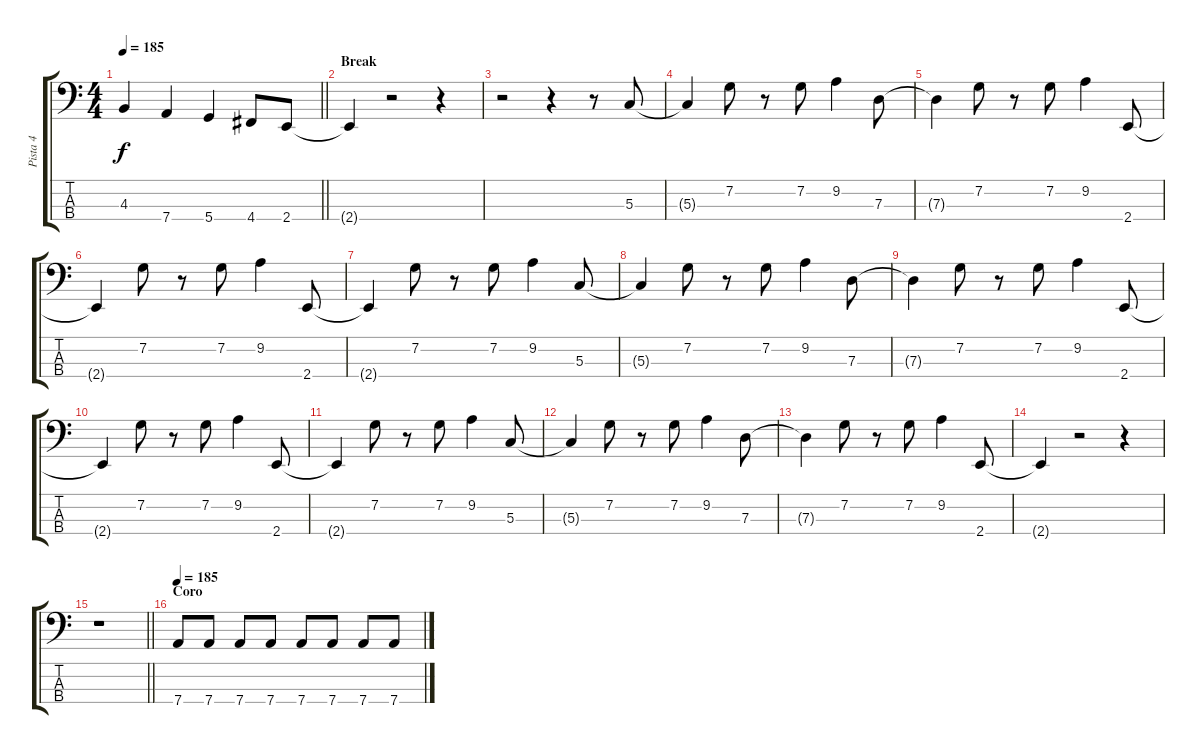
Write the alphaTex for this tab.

\track ("Pista 4" "Pista 4") {instrument electricbassfinger}
\staff {score tabs}
\tuning (F2 C2 G1 D1) {hide}
\ts (4 4)
\tempo 185
\clef f4
\barLineRight lightlight
\ks c
4.3.4{dy f} 7.4.4 5.4.4 4.4.8 2.4.8 |
\section ("" "Break")
2.4{t}.4 r.2 r.4 |
r.2 r.4 r.8 5.3.8 |
5.3{t}.4 7.2.8 r.8 7.2.8 9.2.4 7.3.8 |
7.3{t}.4 7.2.8 r.8 7.2.8 9.2.4 2.4.8 |
2.4{t}.4 7.2.8 r.8 7.2.8 9.2.4 2.4.8 |
2.4{t}.4 7.2.8 r.8 7.2.8 9.2.4 5.3.8 |
5.3{t}.4 7.2.8 r.8 7.2.8 9.2.4 7.3.8 |
7.3{t}.4 7.2.8 r.8 7.2.8 9.2.4 2.4.8 |
2.4{t}.4 7.2.8 r.8 7.2.8 9.2.4 2.4.8 |
2.4{t}.4 7.2.8 r.8 7.2.8 9.2.4 5.3.8 |
5.3{t}.4 7.2.8 r.8 7.2.8 9.2.4 7.3.8 |
7.3{t}.4 7.2.8 r.8 7.2.8 9.2.4 2.4.8 |
2.4{t}.4 r.2 r.4 |
\barLineRight lightlight
r.1 |
\section ("" "Coro")
\tempo 185
7.4.8 7.4.8 7.4.8 7.4.8 7.4.8 7.4.8 7.4.8 7.4.8
